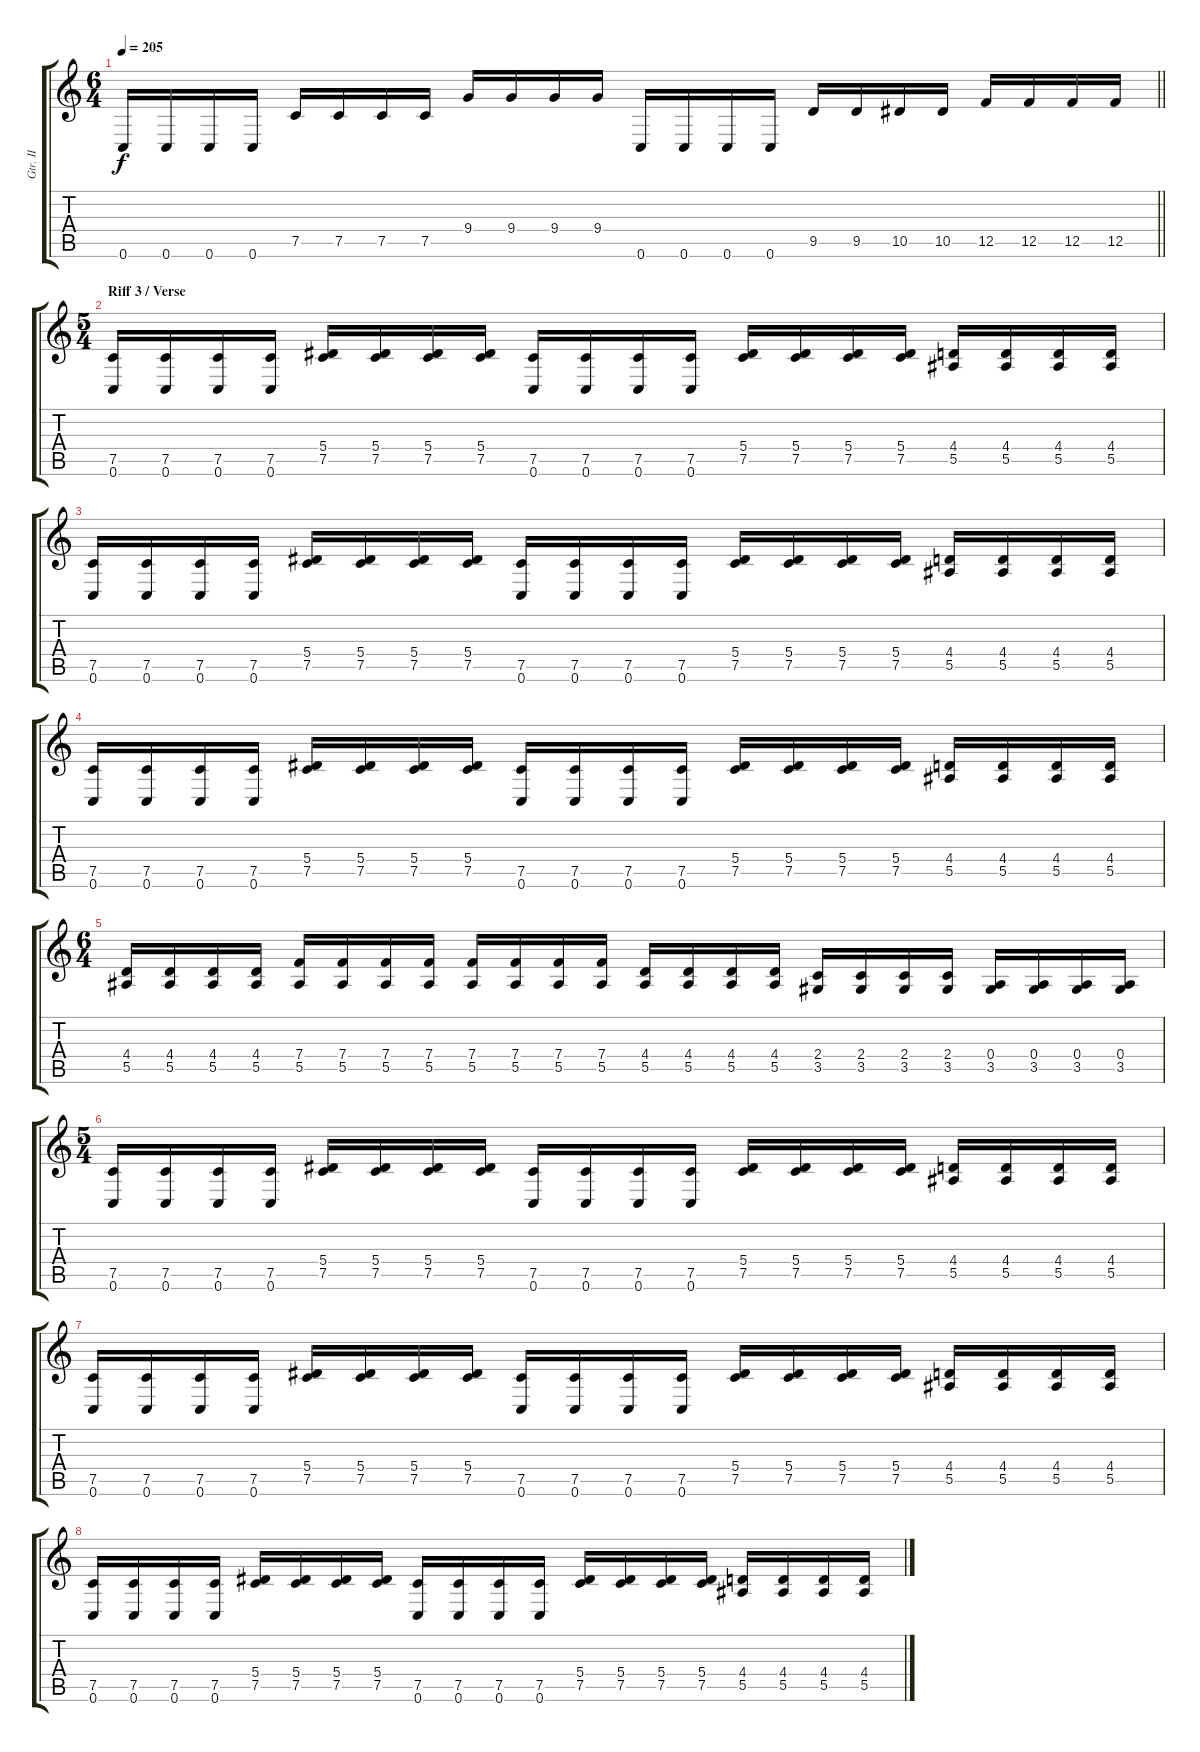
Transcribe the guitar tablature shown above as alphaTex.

\track ("Gtr. II" "Gtr. II") {instrument distortionguitar}
\staff {score tabs}
\tuning (C4 G3 Eb3 Bb2 F2 C2) {hide}
\ts (6 4)
\tempo 205
\clef g2
\barLineRight lightlight
\ks c
0.6.16{dy f} 0.6.16 0.6.16 0.6.16 7.5.16 7.5.16 7.5.16 7.5.16 9.4.16 9.4.16 9.4.16 9.4.16 0.6.16 0.6.16 0.6.16 0.6.16 9.5.16 9.5.16 10.5.16 10.5.16 12.5.16 12.5.16 12.5.16 12.5.16 |
\ts (5 4)
\section ("" "Riff 3 / Verse")
(7.5 0.6).16 (7.5 0.6).16 (7.5 0.6).16 (7.5 0.6).16 (5.4 7.5).16 (5.4 7.5).16 (5.4 7.5).16 (5.4 7.5).16 (7.5 0.6).16 (7.5 0.6).16 (7.5 0.6).16 (7.5 0.6).16 (5.4 7.5).16 (5.4 7.5).16 (5.4 7.5).16 (5.4 7.5).16 (4.4 5.5).16 (4.4 5.5).16 (4.4 5.5).16 (4.4 5.5).16 |
(7.5 0.6).16 (7.5 0.6).16 (7.5 0.6).16 (7.5 0.6).16 (5.4 7.5).16 (5.4 7.5).16 (5.4 7.5).16 (5.4 7.5).16 (7.5 0.6).16 (7.5 0.6).16 (7.5 0.6).16 (7.5 0.6).16 (5.4 7.5).16 (5.4 7.5).16 (5.4 7.5).16 (5.4 7.5).16 (4.4 5.5).16 (4.4 5.5).16 (4.4 5.5).16 (4.4 5.5).16 |
(7.5 0.6).16 (7.5 0.6).16 (7.5 0.6).16 (7.5 0.6).16 (5.4 7.5).16 (5.4 7.5).16 (5.4 7.5).16 (5.4 7.5).16 (7.5 0.6).16 (7.5 0.6).16 (7.5 0.6).16 (7.5 0.6).16 (5.4 7.5).16 (5.4 7.5).16 (5.4 7.5).16 (5.4 7.5).16 (4.4 5.5).16 (4.4 5.5).16 (4.4 5.5).16 (4.4 5.5).16 |
\ts (6 4)
(4.4 5.5).16 (4.4 5.5).16 (4.4 5.5).16 (4.4 5.5).16 (7.4 5.5).16 (7.4 5.5).16 (7.4 5.5).16 (7.4 5.5).16 (7.4 5.5).16 (7.4 5.5).16 (7.4 5.5).16 (7.4 5.5).16 (4.4 5.5).16 (4.4 5.5).16 (4.4 5.5).16 (4.4 5.5).16 (2.4 3.5).16 (2.4 3.5).16 (2.4 3.5).16 (2.4 3.5).16 (0.4 3.5).16 (0.4 3.5).16 (0.4 3.5).16 (0.4 3.5).16 |
\ts (5 4)
(7.5 0.6).16 (7.5 0.6).16 (7.5 0.6).16 (7.5 0.6).16 (5.4 7.5).16 (5.4 7.5).16 (5.4 7.5).16 (5.4 7.5).16 (7.5 0.6).16 (7.5 0.6).16 (7.5 0.6).16 (7.5 0.6).16 (5.4 7.5).16 (5.4 7.5).16 (5.4 7.5).16 (5.4 7.5).16 (4.4 5.5).16 (4.4 5.5).16 (4.4 5.5).16 (4.4 5.5).16 |
(7.5 0.6).16 (7.5 0.6).16 (7.5 0.6).16 (7.5 0.6).16 (5.4 7.5).16 (5.4 7.5).16 (5.4 7.5).16 (5.4 7.5).16 (7.5 0.6).16 (7.5 0.6).16 (7.5 0.6).16 (7.5 0.6).16 (5.4 7.5).16 (5.4 7.5).16 (5.4 7.5).16 (5.4 7.5).16 (4.4 5.5).16 (4.4 5.5).16 (4.4 5.5).16 (4.4 5.5).16 |
(7.5 0.6).16 (7.5 0.6).16 (7.5 0.6).16 (7.5 0.6).16 (5.4 7.5).16 (5.4 7.5).16 (5.4 7.5).16 (5.4 7.5).16 (7.5 0.6).16 (7.5 0.6).16 (7.5 0.6).16 (7.5 0.6).16 (5.4 7.5).16 (5.4 7.5).16 (5.4 7.5).16 (5.4 7.5).16 (4.4 5.5).16 (4.4 5.5).16 (4.4 5.5).16 (4.4 5.5).16
